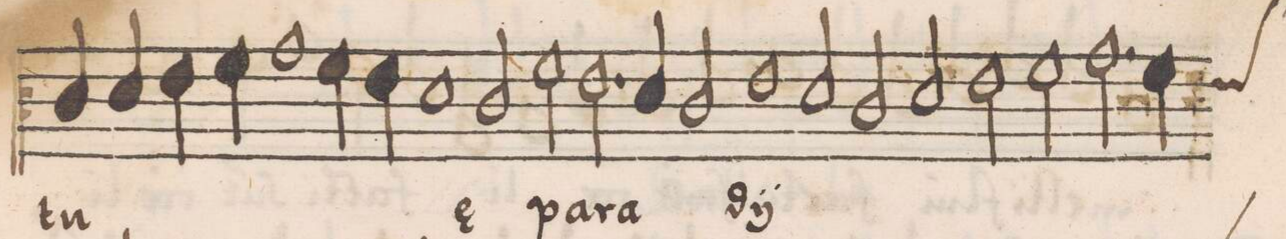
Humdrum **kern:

**kern	**text
*I"CANTVS	*
*clefC3	*
*k[]	*
*met(C)	*
*M2/1	*
4c/	tu-
4d/	.
=28-	=28-
4e\	.
4f\	.
1g	.
4f\	.
4e\	.
=29-	=29-
1d	.
2c/	-ę
2f\	pa-
=30-	=30-
2.e\	-ra-
4d/	.
2c/	.
1e\	-dij-
=31-	=31-
2d/	.
2c/	.
2d/	.
=32-	=32-
2e\	.
2f\	.
2.g\	.
*custos:e	*
4f\	.
=33-	=33-
*-	*-
